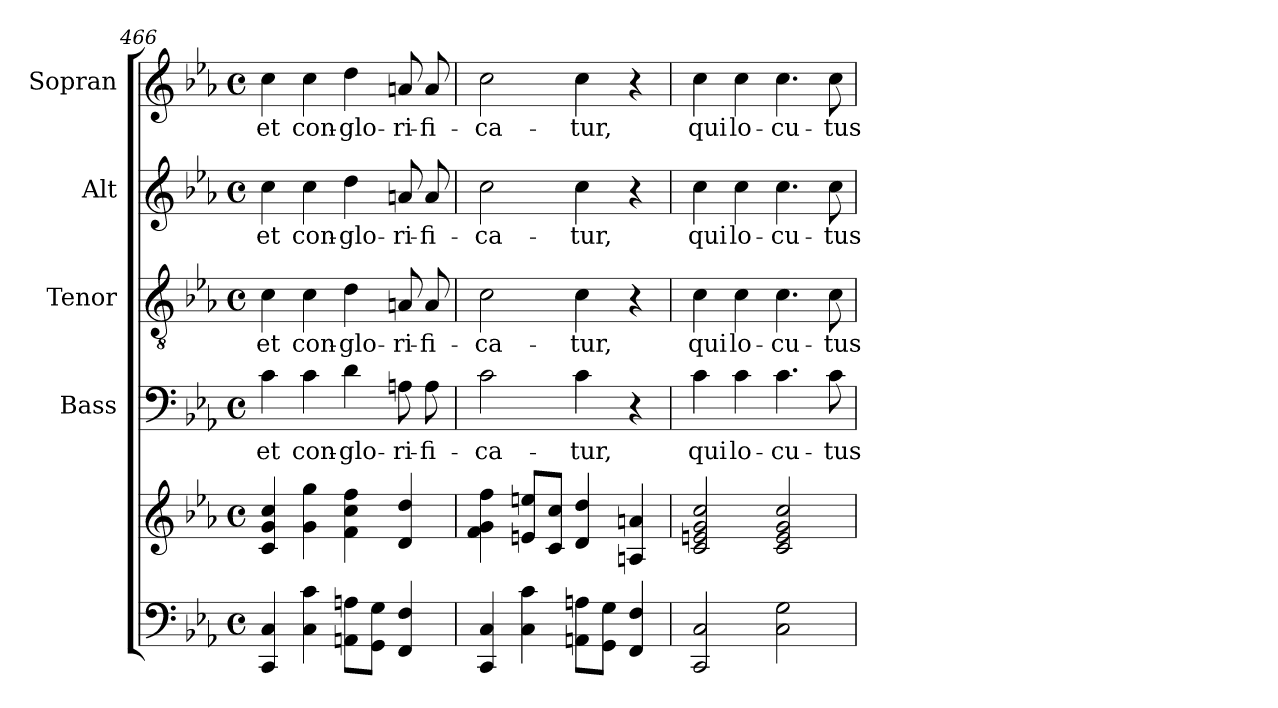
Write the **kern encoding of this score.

**kern	**kern	**kern	**text	**kern	**text	**kern	**text	**kern	**text
*part5	*part5	*part4	*part4	*part3	*part3	*part2	*part2	*part1	*part1
*staff6	*staff5	*staff4	*staff4	*staff3	*staff3	*staff2	*staff2	*staff1	*staff1
*	*	*I"Bass	*	*I"Tenor	*	*I"Alt	*	*I"Sopran	*
*	*	*I'B.	*	*I'T.	*	*I'A.	*	*I'S.	*
*clefF4	*clefG2	*clefF4	*	*clefGv2	*	*clefG2	*	*clefG2	*
*k[b-e-a-]	*k[b-e-a-]	*k[b-e-a-]	*	*k[b-e-a-]	*	*k[b-e-a-]	*	*k[b-e-a-]	*
*E-:	*E-:	*E-:	*	*E-:	*	*E-:	*	*E-:	*
*M4/4	*M4/4	*M4/4	*	*M4/4	*	*M4/4	*	*M4/4	*
*met(c)	*met(c)	*met(c)	*	*met(c)	*	*met(c)	*	*met(c)	*
=466	=466	=466	=466	=466	=466	=466	=466	=466	=466
!	!	!	!LO:LY:b	!	!LO:LY:b	!	!LO:LY:b	!	!LO:LY:b
4CC/ 4C/	4c/ 4g/ 4cc/	4c\	et	4c\	et	4cc\	et	4cc\	et
!	!	!	!LO:LY:b	!	!LO:LY:b	!	!LO:LY:b	!	!LO:LY:b
4C\ 4c\	4g\ 4gg\	4c\	con-	4c\	con-	4cc\	con-	4cc\	con-
!	!	!	!LO:LY:b	!	!LO:LY:b	!	!LO:LY:b	!	!LO:LY:b
8AAn\ 8An\L	4f\ 4cc\ 4ff\	4d\	-glo-	4d\	-glo-	4dd\	-glo-	4dd\	-glo-
8GG\ 8G\J	.	.	.	.	.	.	.	.	.
!	!	!	!LO:LY:b	!	!LO:LY:b	!	!LO:LY:b	!	!LO:LY:b
4FF/ 4F/	4d/ 4dd/	8An\	-ri-	8An/	-ri-	8an/	-ri-	8an/	-ri-
!	!	!	!LO:LY:b	!	!LO:LY:b	!	!LO:LY:b	!	!LO:LY:b
.	.	8A\	-fi-	8A/	-fi-	8a/	-fi-	8a/	-fi-
=467	=467	=467	=467	=467	=467	=467	=467	=467	=467
!	!	!	!LO:LY:b	!	!LO:LY:b	!	!LO:LY:b	!	!LO:LY:b
4CC/ 4C/	4f\ 4g\ 4ff\	2c\	-ca-	2c\	-ca-	2cc\	-ca-	2cc\	-ca-
4C\ 4c\	8en/ 8een/L	.	.	.	.	.	.	.	.
.	8c/ 8cc/J	.	.	.	.	.	.	.	.
!	!	!	!LO:LY:b	!	!LO:LY:b	!	!LO:LY:b	!	!LO:LY:b
8AAn\ 8An\L	4d/ 4dd/	4c\	-tur,	4c\	-tur,	4cc\	-tur,	4cc\	-tur,
8GG\ 8G\J	.	.	.	.	.	.	.	.	.
4FF/ 4F/	4An/ 4an/	4r	.	4r	.	4r	.	4r	.
=468	=468	=468	=468	=468	=468	=468	=468	=468	=468
!	!	!	!LO:LY:b	!	!LO:LY:b	!	!LO:LY:b	!	!LO:LY:b
2CC/ 2C/	2c/ 2en/ 2g/ 2cc/	4c\	qui	4c\	qui	4cc\	qui	4cc\	qui
!	!	!	!LO:LY:b	!	!LO:LY:b	!	!LO:LY:b	!	!LO:LY:b
.	.	4c\	lo-	4c\	lo-	4cc\	lo-	4cc\	lo-
!	!	!	!LO:LY:b	!	!LO:LY:b	!	!LO:LY:b	!	!LO:LY:b
2C\ 2G\	2c/ 2e/ 2g/ 2cc/	4.c\	-cu-	4.c\	-cu-	4.cc\	-cu-	4.cc\	-cu-
!	!	!	!LO:LY:b	!	!LO:LY:b	!	!LO:LY:b	!	!LO:LY:b
.	.	8c\	-tus	8c\	-tus	8cc\	-tus	8cc\	-tus
=	=	=	=	=	=	=	=	=	=
*-	*-	*-	*-	*-	*-	*-	*-	*-	*-
